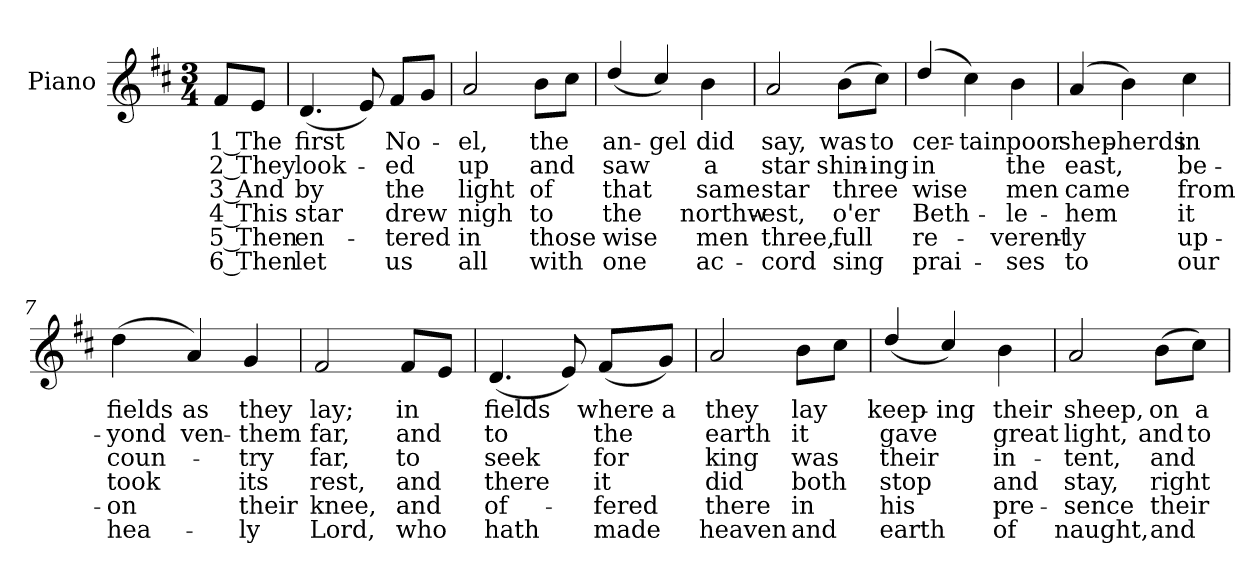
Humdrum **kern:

**kern	**text	**text	**text	**text	**text	**text
*part1	*part1	*part1	*part1	*part1	*part1	*part1
*staff1	*staff1	*staff1	*staff1	*staff1	*staff1	*staff1
*I"Piano	*	*	*	*	*	*
*I'Pno.	*	*	*	*	*	*
!!LO:PB:g=z
*clefG2	*	*	*	*	*	*
*k[f#c#]	*	*	*	*	*	*
*D:	*	*	*	*	*	*
*M3/4	*	*	*	*	*	*
=	=	=	=	=	=	=
!	!LO:LY:b:color=#000000	!LO:LY:b:color=#000000	!LO:LY:b:color=#000000	!LO:LY:b:color=#000000	!LO:LY:b:color=#000000	!LO:LY:b:color=#000000
8f#i/L	1 The	2 They	3 And	4 This	5 Then	6 Then
8ei/J	.	.	.	.	.	.
=1	=1	=1	=1	=1	=1	=1
!	!LO:LY:b:color=#000000	!LO:LY:b:color=#000000	!LO:LY:b:color=#000000	!LO:LY:b:color=#000000	!LO:LY:b:color=#000000	!LO:LY:b:color=#000000
(4.di/	first	look-	by	star	en-	-let
8ei/)	.	.	.	.	.	.
!	!LO:LY:b:color=#000000	!LO:LY:b:color=#000000	!LO:LY:b:color=#000000	!LO:LY:b:color=#000000	!LO:LY:b:color=#000000	!LO:LY:b:color=#000000
8f#i/L	No-	-ed	the	drew	tered	us
8gi/J	.	.	.	.	.	.
=2	=2	=2	=2	=2	=2	=2
!	!LO:LY:b:color=#000000	!LO:LY:b:color=#000000	!LO:LY:b:color=#000000	!LO:LY:b:color=#000000	!LO:LY:b:color=#000000	!LO:LY:b:color=#000000
2ai/	-el,	up	light	nigh	in	all
!	!LO:LY:b:color=#000000	!LO:LY:b:color=#000000	!LO:LY:b:color=#000000	!LO:LY:b:color=#000000	!LO:LY:b:color=#000000	!LO:LY:b:color=#000000
8bi\L	the	and	of	to	those	with
8cc#i\J	.	.	.	.	.	.
=3	=3	=3	=3	=3	=3	=3
!	!LO:LY:b:color=#000000	!LO:LY:b:color=#000000	!LO:LY:b:color=#000000	!LO:LY:b:color=#000000	!LO:LY:b:color=#000000	!LO:LY:b:color=#000000
(4ddi/	an-	saw	that	the	wise	one
!	!LO:LY:b:color=#000000	!	!	!	!	!
4cc#i/)	-gel	.	.	.	.	.
!	!LO:LY:b:color=#000000	!LO:LY:b:color=#000000	!LO:LY:b:color=#000000	!LO:LY:b:color=#000000	!LO:LY:b:color=#000000	!LO:LY:b:color=#000000
4bi\	did	a	same	northw-	-men	ac-
=4	=4	=4	=4	=4	=4	=4
!	!LO:LY:b:color=#000000	!LO:LY:b:color=#000000	!LO:LY:b:color=#000000	!LO:LY:b:color=#000000	!LO:LY:b:color=#000000	!LO:LY:b:color=#000000
2ai/	say,	star	-star	est,	three,	cord
!	!LO:LY:b:color=#000000	!LO:LY:b:color=#000000	!LO:LY:b:color=#000000	!LO:LY:b:color=#000000	!LO:LY:b:color=#000000	!LO:LY:b:color=#000000
(8bi\L	was	shin-	three	o'er	full	sing
!	!LO:LY:b:color=#000000	!LO:LY:b:color=#000000	!	!	!	!
8cc#i\J)	to	-ing	.	.	.	.
!!LO:LB:g=z
=5	=5	=5	=5	=5	=5	=5
!	!LO:LY:b:color=#000000	!LO:LY:b:color=#000000	!LO:LY:b:color=#000000	!LO:LY:b:color=#000000	!LO:LY:b:color=#000000	!LO:LY:b:color=#000000
(4ddi/	cer-	in	wise	Beth-	-re-	-prai-
!	!LO:LY:b:color=#000000	!	!	!	!	!
4cc#i\)	-tain	.	.	.	.	.
!	!LO:LY:b:color=#000000	!LO:LY:b:color=#000000	!LO:LY:b:color=#000000	!LO:LY:b:color=#000000	!LO:LY:b:color=#000000	!LO:LY:b:color=#000000
4bi\	poor	the	-men	le-	-verent-	-ses
=6	=6	=6	=6	=6	=6	=6
!	!LO:LY:b:color=#000000	!LO:LY:b:color=#000000	!LO:LY:b:color=#000000	!LO:LY:b:color=#000000	!LO:LY:b:color=#000000	!LO:LY:b:color=#000000
(4ai/	shep-	east,	came	hem	ly	to
!	!LO:LY:b:color=#000000	!	!	!	!	!
4bi\)	-herds	.	.	.	.	.
!	!LO:LY:b:color=#000000	!LO:LY:b:color=#000000	!LO:LY:b:color=#000000	!LO:LY:b:color=#000000	!LO:LY:b:color=#000000	!LO:LY:b:color=#000000
4cc#i\	in	be-	from	it	up-	-our
=7	=7	=7	=7	=7	=7	=7
!	!LO:LY:b:color=#000000	!LO:LY:b:color=#000000	!LO:LY:b:color=#000000	!LO:LY:b:color=#000000	!LO:LY:b:color=#000000	!LO:LY:b:color=#000000
(4ddi\	fields	-yond	coun-	-took	on	hea-
!	!LO:LY:b:color=#000000	!LO:LY:b:color=#000000	!	!	!	!
4ai/)	as	-ven-	.	.	.	.
!	!LO:LY:b:color=#000000	!LO:LY:b:color=#000000	!LO:LY:b:color=#000000	!LO:LY:b:color=#000000	!LO:LY:b:color=#000000	!LO:LY:b:color=#000000
4gi/	they	them	-try	its	their	ly
=8	=8	=8	=8	=8	=8	=8
!	!LO:LY:b:color=#000000	!LO:LY:b:color=#000000	!LO:LY:b:color=#000000	!LO:LY:b:color=#000000	!LO:LY:b:color=#000000	!LO:LY:b:color=#000000
2f#i/	lay;	far,	far,	rest,	knee,	Lord,
!	!LO:LY:b:color=#000000	!LO:LY:b:color=#000000	!LO:LY:b:color=#000000	!LO:LY:b:color=#000000	!LO:LY:b:color=#000000	!LO:LY:b:color=#000000
8f#i/L	in	and	to	and	and	who
8ei/J	.	.	.	.	.	.
=9	=9	=9	=9	=9	=9	=9
!	!LO:LY:b:color=#000000	!LO:LY:b:color=#000000	!LO:LY:b:color=#000000	!LO:LY:b:color=#000000	!LO:LY:b:color=#000000	!LO:LY:b:color=#000000
(4.di/	fields	to	seek	there	of-	-hath
8ei/)	.	.	.	.	.	.
!	!LO:LY:b:color=#000000	!LO:LY:b:color=#000000	!LO:LY:b:color=#000000	!LO:LY:b:color=#000000	!LO:LY:b:color=#000000	!LO:LY:b:color=#000000
(8f#i/L	where	the	for	it	fered	made
!	!LO:LY:b:color=#000000	!	!	!	!	!
8gi/J)	a	.	.	.	.	.
!!LO:LB:g=z
=10	=10	=10	=10	=10	=10	=10
!	!LO:LY:b:color=#000000	!LO:LY:b:color=#000000	!LO:LY:b:color=#000000	!LO:LY:b:color=#000000	!LO:LY:b:color=#000000	!LO:LY:b:color=#000000
2ai/	they	earth	king	did	there	heaven
!	!LO:LY:b:color=#000000	!LO:LY:b:color=#000000	!LO:LY:b:color=#000000	!LO:LY:b:color=#000000	!LO:LY:b:color=#000000	!LO:LY:b:color=#000000
8bi\L	lay	it	was	both	in	and
8cc#i\J	.	.	.	.	.	.
=11	=11	=11	=11	=11	=11	=11
!	!LO:LY:b:color=#000000	!LO:LY:b:color=#000000	!LO:LY:b:color=#000000	!LO:LY:b:color=#000000	!LO:LY:b:color=#000000	!LO:LY:b:color=#000000
(4ddi/	keep-	gave	their	stop	his	earth
!	!LO:LY:b:color=#000000	!	!	!	!	!
4cc#i/)	-ing	.	.	.	.	.
!	!LO:LY:b:color=#000000	!LO:LY:b:color=#000000	!LO:LY:b:color=#000000	!LO:LY:b:color=#000000	!LO:LY:b:color=#000000	!LO:LY:b:color=#000000
4bi\	their	great	in-	-and	pre-	-of
=12	=12	=12	=12	=12	=12	=12
!	!LO:LY:b:color=#000000	!LO:LY:b:color=#000000	!LO:LY:b:color=#000000	!LO:LY:b:color=#000000	!LO:LY:b:color=#000000	!LO:LY:b:color=#000000
2ai/	sheep,	light,	tent,	stay,	sence	naught,
!	!LO:LY:b:color=#000000	!LO:LY:b:color=#000000	!LO:LY:b:color=#000000	!LO:LY:b:color=#000000	!LO:LY:b:color=#000000	!LO:LY:b:color=#000000
(8bi\L	on	and	and	right	their	and
!	!LO:LY:b:color=#000000	!LO:LY:b:color=#000000	!	!	!	!
8cc#i\J)	a	to	.	.	.	.
=	=	=	=	=	=	=
*-	*-	*-	*-	*-	*-	*-
